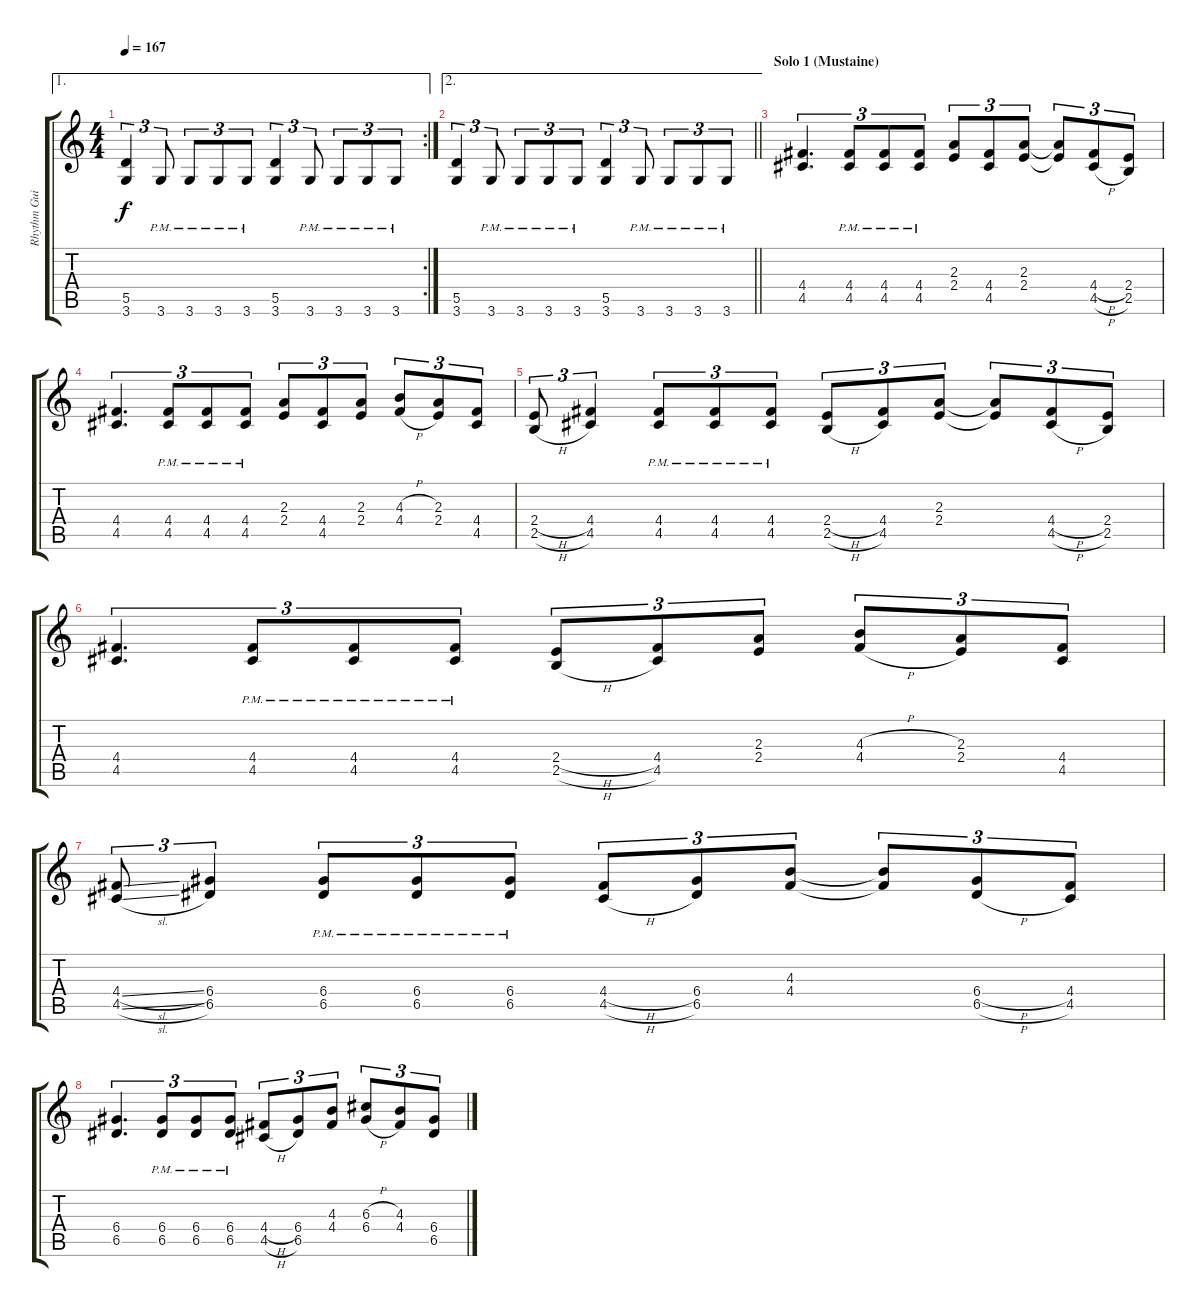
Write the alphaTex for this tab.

\track ("Rhythm Guitar 1 (Mustaine)" "Rhythm Gui") {instrument distortionguitar}
\staff {score tabs}
\tuning (E4 B3 G3 D3 A2 E2) {hide}
\ae 1
\rc 2
\ts (4 4)
\tempo 167
\clef g2
\ks c
(5.5 3.6).4{tu (3 2) dy f} 3.6{pm}.8{tu (3 2)} 3.6{pm}.8{tu (3 2)} 3.6{pm}.8{tu (3 2)} 3.6{pm}.8{tu (3 2)} (5.5 3.6).4{tu (3 2)} 3.6{pm}.8{tu (3 2)} 3.6{pm}.8{tu (3 2)} 3.6{pm}.8{tu (3 2)} 3.6{pm}.8{tu (3 2)} |
\ae 2
\barLineRight lightlight
(5.5 3.6).4{tu (3 2)} 3.6{pm}.8{tu (3 2)} 3.6{pm}.8{tu (3 2)} 3.6{pm}.8{tu (3 2)} 3.6{pm}.8{tu (3 2)} (5.5 3.6).4{tu (3 2)} 3.6{pm}.8{tu (3 2)} 3.6{pm}.8{tu (3 2)} 3.6{pm}.8{tu (3 2)} 3.6{pm}.8{tu (3 2)} |
\section ("" "Solo 1 (Mustaine)")
(4.4 4.5).4{d tu (3 2)} (4.4{pm} 4.5{pm}).8{tu (3 2)} (4.4{pm} 4.5{pm}).8{tu (3 2)} (4.4{pm} 4.5{pm}).8{tu (3 2)} (2.3 2.4).8{tu (3 2)} (4.4 4.5).8{tu (3 2)} (2.3 2.4).8{tu (3 2)} (2.3{t} 2.4{t}).8{tu (3 2)} (4.4{h} 4.5{h}).8{tu (3 2)} (2.4 2.5).8{tu (3 2)} |
(4.4 4.5).4{d tu (3 2)} (4.4{pm} 4.5{pm}).8{tu (3 2)} (4.4{pm} 4.5{pm}).8{tu (3 2)} (4.4{pm} 4.5{pm}).8{tu (3 2)} (2.3 2.4).8{tu (3 2)} (4.4 4.5).8{tu (3 2)} (2.3 2.4).8{tu (3 2)} (4.3{h} 4.4{h}).8{tu (3 2)} (2.3 2.4).8{tu (3 2)} (4.4 4.5).8{tu (3 2)} |
(2.4{h} 2.5{h}).8{tu (3 2)} (4.4 4.5).4{tu (3 2)} (4.4{pm} 4.5{pm}).8{tu (3 2)} (4.4{pm} 4.5{pm}).8{tu (3 2)} (4.4{pm} 4.5{pm}).8{tu (3 2)} (2.4{h} 2.5{h}).8{tu (3 2)} (4.4 4.5).8{tu (3 2)} (2.3 2.4).8{tu (3 2)} (2.3{t} 2.4{t}).8{tu (3 2)} (4.4{h} 4.5{h}).8{tu (3 2)} (2.4 2.5).8{tu (3 2)} |
(4.4 4.5).4{d tu (3 2)} (4.4{pm} 4.5{pm}).8{tu (3 2)} (4.4{pm} 4.5{pm}).8{tu (3 2)} (4.4{pm} 4.5{pm}).8{tu (3 2)} (2.4{h} 2.5{h}).8{tu (3 2)} (4.4 4.5).8{tu (3 2)} (2.3 2.4).8{tu (3 2)} (4.3{h} 4.4{h}).8{tu (3 2)} (2.3 2.4).8{tu (3 2)} (4.4 4.5).8{tu (3 2)} |
(4.4{sl} 4.5{sl}).8{tu (3 2)} (6.4 6.5).4{tu (3 2)} (6.4{pm} 6.5{pm}).8{tu (3 2)} (6.4{pm} 6.5{pm}).8{tu (3 2)} (6.4{pm} 6.5{pm}).8{tu (3 2)} (4.4{h} 4.5{h}).8{tu (3 2)} (6.4 6.5).8{tu (3 2)} (4.3 4.4).8{tu (3 2)} (4.3{t} 4.4{t}).8{tu (3 2)} (6.4{h} 6.5{h}).8{tu (3 2)} (4.4 4.5).8{tu (3 2)} |
(6.4 6.5).4{d tu (3 2)} (6.4{pm} 6.5{pm}).8{tu (3 2)} (6.4{pm} 6.5{pm}).8{tu (3 2)} (6.4{pm} 6.5{pm}).8{tu (3 2)} (4.4{h} 4.5{h}).8{tu (3 2)} (6.4 6.5).8{tu (3 2)} (4.3 4.4).8{tu (3 2)} (6.3{h} 6.4{h}).8{tu (3 2)} (4.3 4.4).8{tu (3 2)} (6.4 6.5).8{tu (3 2)}
